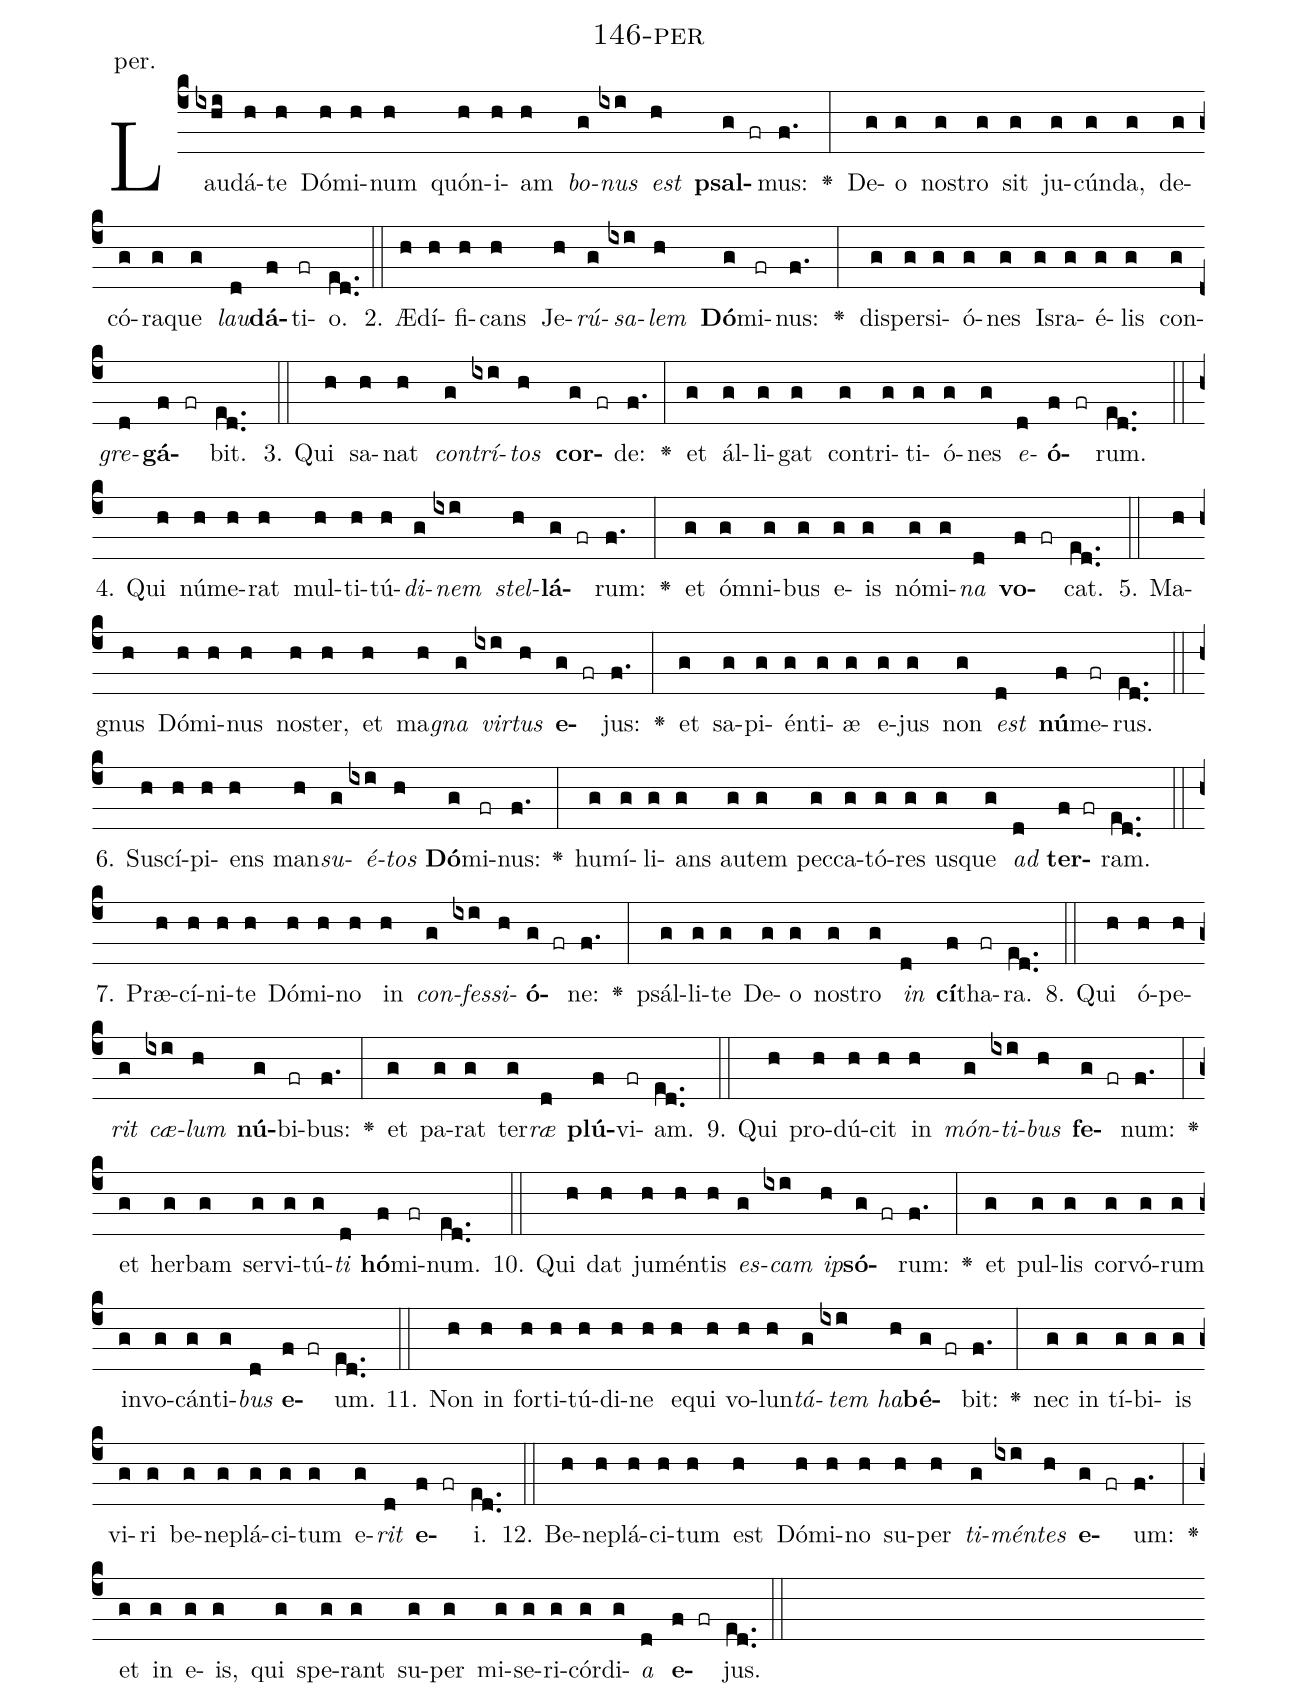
name: 146-per;
annotation: per.;
%%
(c4)Lau(ixhi)dá(h)te(h) Dó(h)mi(h)num(h) quón(h)i(h)am(h) <i>bo</i>(g)<i>nus</i>(ixi) <i>est</i>(h) <b>psal</b>(g fr)mus:(f.) <v>\greheightstar</v>(:) De(g)o(g) nos(g)tro(g) sit(g) ju(g)cún(g)da,(g) de(g)có(g)ra(g)que(g) <i>lau</i>(d)<b>dá</b>(f)ti(fr)o.(ed..) (::)
2. Æ(h)dí(h)fi(h)cans(h) Je(h)<i>rú</i>(g)<i>sa</i>(ixi)<i>lem</i>(h) <b>Dó</b>(g)mi(fr)nus:(f.) <v>\greheightstar</v>(:) di(g)sper(g)si(g)ó(g)nes(g) Is(g)ra(g)é(g)lis(g) con(g)<i>gre</i>(d)<b>gá</b>(f fr)bit.(ed..) (::)
3. Qui(h) sa(h)nat(h) <i>con</i>(g)<i>trí</i>(ixi)<i>tos</i>(h) <b>cor</b>(g fr)de:(f.) <v>\greheightstar</v>(:) et(g) ál(g)li(g)gat(g) con(g)tri(g)ti(g)ó(g)nes(g) <i>e</i>(d)<b>ó</b>(f fr)rum.(ed..) (::)
4. Qui(h) nú(h)me(h)rat(h) mul(h)ti(h)tú(h)<i>di</i>(g)<i>nem</i>(ixi) <i>stel</i>(h)<b>lá</b>(g fr)rum:(f.) <v>\greheightstar</v>(:) et(g) óm(g)ni(g)bus(g) e(g)is(g) nó(g)mi(g)<i>na</i>(d) <b>vo</b>(f fr)cat.(ed..) (::)
5. Ma(h)gnus(h) Dó(h)mi(h)nus(h) nos(h)ter,(h) et(h) ma(h)<i>gna</i>(g) <i>vir</i>(ixi)<i>tus</i>(h) <b>e</b>(g fr)jus:(f.) <v>\greheightstar</v>(:) et(g) sa(g)pi(g)én(g)ti(g)æ(g) e(g)jus(g) non(g) <i>est</i>(d) <b>nú</b>(f)me(fr)rus.(ed..) (::)
6. Su(h)scí(h)pi(h)ens(h) man(h)<i>su</i>(g)<i>é</i>(ixi)<i>tos</i>(h) <b>Dó</b>(g)mi(fr)nus:(f.) <v>\greheightstar</v>(:) hu(g)mí(g)li(g)ans(g) au(g)tem(g) pec(g)ca(g)tó(g)res(g) us(g)que(g) <i>ad</i>(d) <b>ter</b>(f fr)ram.(ed..) (::)
7. Præ(h)cí(h)ni(h)te(h) Dó(h)mi(h)no(h) in(h) <i>con</i>(g)<i>fes</i>(ixi)<i>si</i>(h)<b>ó</b>(g fr)ne:(f.) <v>\greheightstar</v>(:) psál(g)li(g)te(g) De(g)o(g) nos(g)tro(g) <i>in</i>(d) <b>cí</b>(f)tha(fr)ra.(ed..) (::)
8. Qui(h) ó(h)pe(h)<i>rit</i>(g) <i>cæ</i>(ixi)<i>lum</i>(h) <b>nú</b>(g)bi(fr)bus:(f.) <v>\greheightstar</v>(:) et(g) pa(g)rat(g) ter(g)<i>ræ</i>(d) <b>plú</b>(f)vi(fr)am.(ed..) (::)
9. Qui(h) pro(h)dú(h)cit(h) in(h) <i>món</i>(g)<i>ti</i>(ixi)<i>bus</i>(h) <b>fe</b>(g fr)num:(f.) <v>\greheightstar</v>(:) et(g) her(g)bam(g) ser(g)vi(g)tú(g)<i>ti</i>(d) <b>hó</b>(f)mi(fr)num.(ed..) (::)
10. Qui(h) dat(h) ju(h)mén(h)tis(h) <i>es</i>(g)<i>cam</i>(ixi) <i>ip</i>(h)<b>só</b>(g fr)rum:(f.) <v>\greheightstar</v>(:) et(g) pul(g)lis(g) cor(g)vó(g)rum(g) in(g)vo(g)cán(g)ti(g)<i>bus</i>(d) <b>e</b>(f fr)um.(ed..) (::)
11. Non(h) in(h) for(h)ti(h)tú(h)di(h)ne(h) e(h)qui(h) vo(h)lun(h)<i>tá</i>(g)<i>tem</i>(ixi) <i>ha</i>(h)<b>bé</b>(g fr)bit:(f.) <v>\greheightstar</v>(:) nec(g) in(g) tí(g)bi(g)is(g) vi(g)ri(g) be(g)ne(g)plá(g)ci(g)tum(g) e(g)<i>rit</i>(d) <b>e</b>(f fr)i.(ed..) (::)
12. Be(h)ne(h)plá(h)ci(h)tum(h) est(h) Dó(h)mi(h)no(h) su(h)per(h) <i>ti</i>(g)<i>mén</i>(ixi)<i>tes</i>(h) <b>e</b>(g fr)um:(f.) <v>\greheightstar</v>(:) et(g) in(g) e(g)is,(g) qui(g) spe(g)rant(g) su(g)per(g) mi(g)se(g)ri(g)cór(g)di(g)<i>a</i>(d) <b>e</b>(f fr)jus.(ed..) (::)
